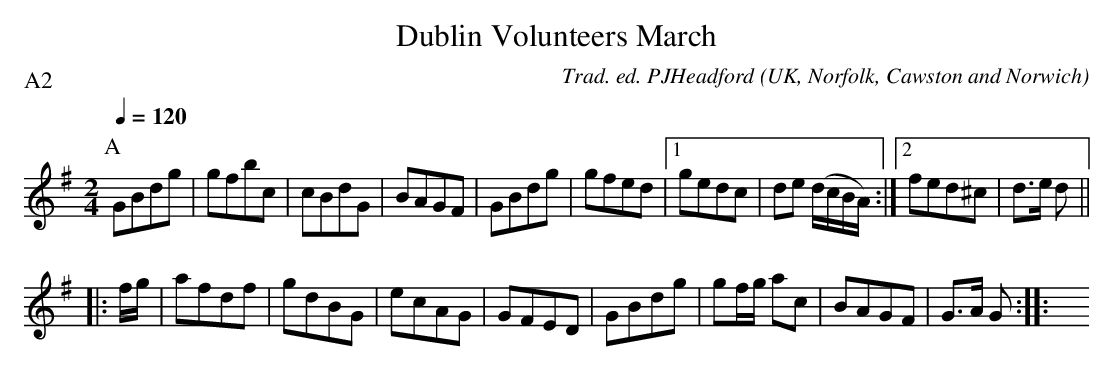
X:1
T:Dublin Volunteers March
C:Trad. ed. PJHeadford
O:UK, Norfolk, Cawston and Norwich
P:A2
M:2/4
L:1/8
Q:1/4=120
K:G
P:A
GBdg|gfbc|cBdG|BAGF|GBdg|gfed|1gedc|de (d/c/B/A/):|2fed^c|d>e d||
|:f/g/|afdf|gdBG|ecAG|GFED|GBdg|gf/g/ ac|BAGF|G>A G:||:x
